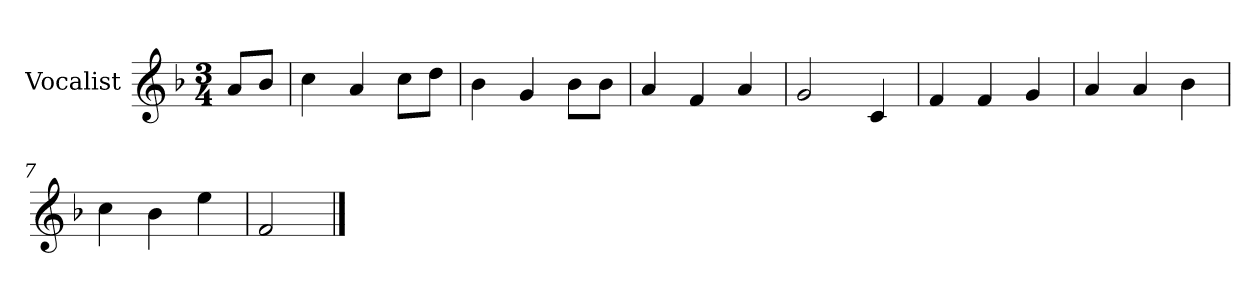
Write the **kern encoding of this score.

**kern
*part1
*staff1
*I"Vocalist
*k[b-]
*F:
*M3/4
=
8aL
8b-J
=1
4cc
4a
8ccL
8ddJ
=2
4b-
4g
8b-L
8b-J
=3
4a
4f
4a
=4
2g
4c
=5
4f
4f
4g
=6
4a
4a
4b-
=7
4cc
4b-
4ee
=8
2f
==
*-
